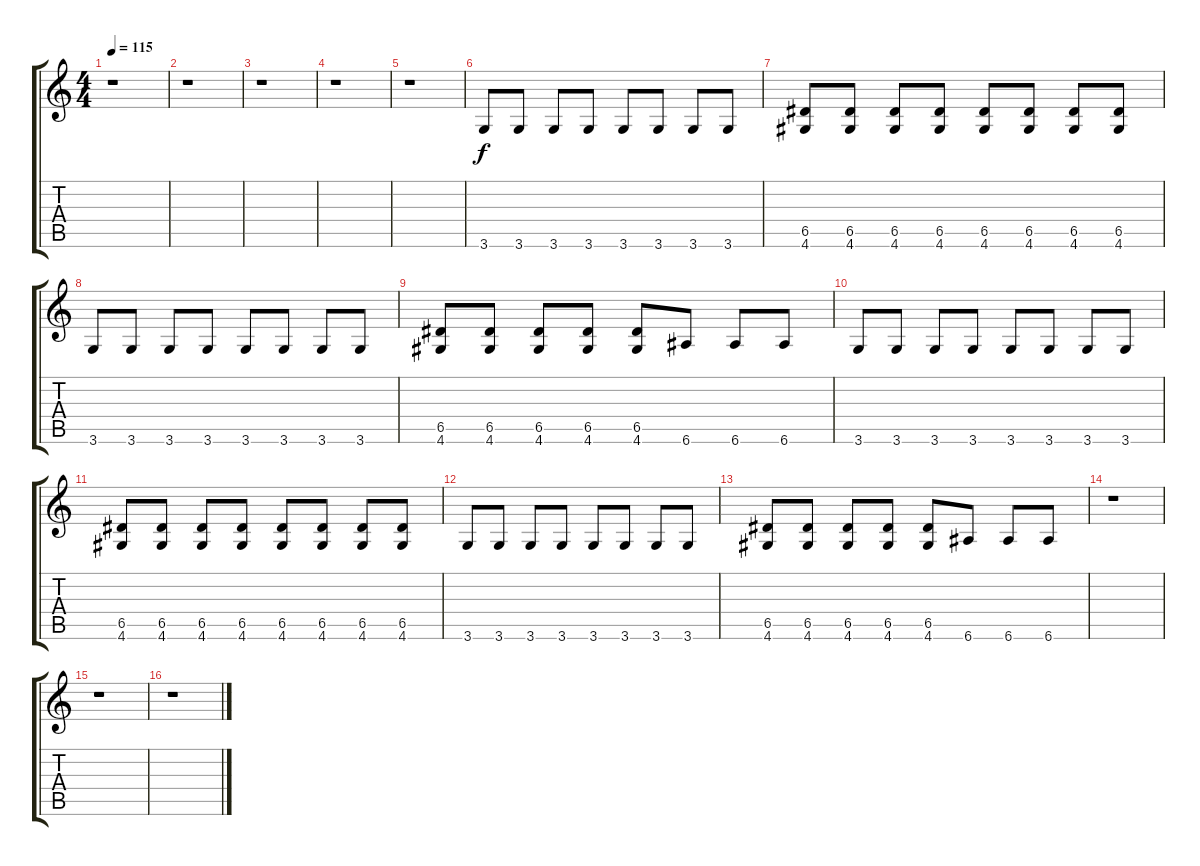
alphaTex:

\track "" {instrument distortionguitar}
\staff {score tabs}
\tuning (E4 B3 G3 D3 A2 E2) {hide}
\ts (4 4)
\tempo 115
\clef g2
\ks c
r.1{dy f} |
r.1 |
r.1 |
r.1 |
r.1 |
3.6.8 3.6.8 3.6.8 3.6.8 3.6.8 3.6.8 3.6.8 3.6.8 |
(6.5 4.6).8 (6.5 4.6).8 (6.5 4.6).8 (6.5 4.6).8 (6.5 4.6).8 (6.5 4.6).8 (6.5 4.6).8 (6.5 4.6).8 |
3.6.8 3.6.8 3.6.8 3.6.8 3.6.8 3.6.8 3.6.8 3.6.8 |
(6.5 4.6).8 (6.5 4.6).8 (6.5 4.6).8 (6.5 4.6).8 (6.5 4.6).8 6.6.8 6.6.8 6.6.8 |
3.6.8 3.6.8 3.6.8 3.6.8 3.6.8 3.6.8 3.6.8 3.6.8 |
(6.5 4.6).8 (6.5 4.6).8 (6.5 4.6).8 (6.5 4.6).8 (6.5 4.6).8 (6.5 4.6).8 (6.5 4.6).8 (6.5 4.6).8 |
3.6.8 3.6.8 3.6.8 3.6.8 3.6.8 3.6.8 3.6.8 3.6.8 |
(6.5 4.6).8 (6.5 4.6).8 (6.5 4.6).8 (6.5 4.6).8 (6.5 4.6).8 6.6.8 6.6.8 6.6.8 |
r.1 |
r.1 |
r.1
